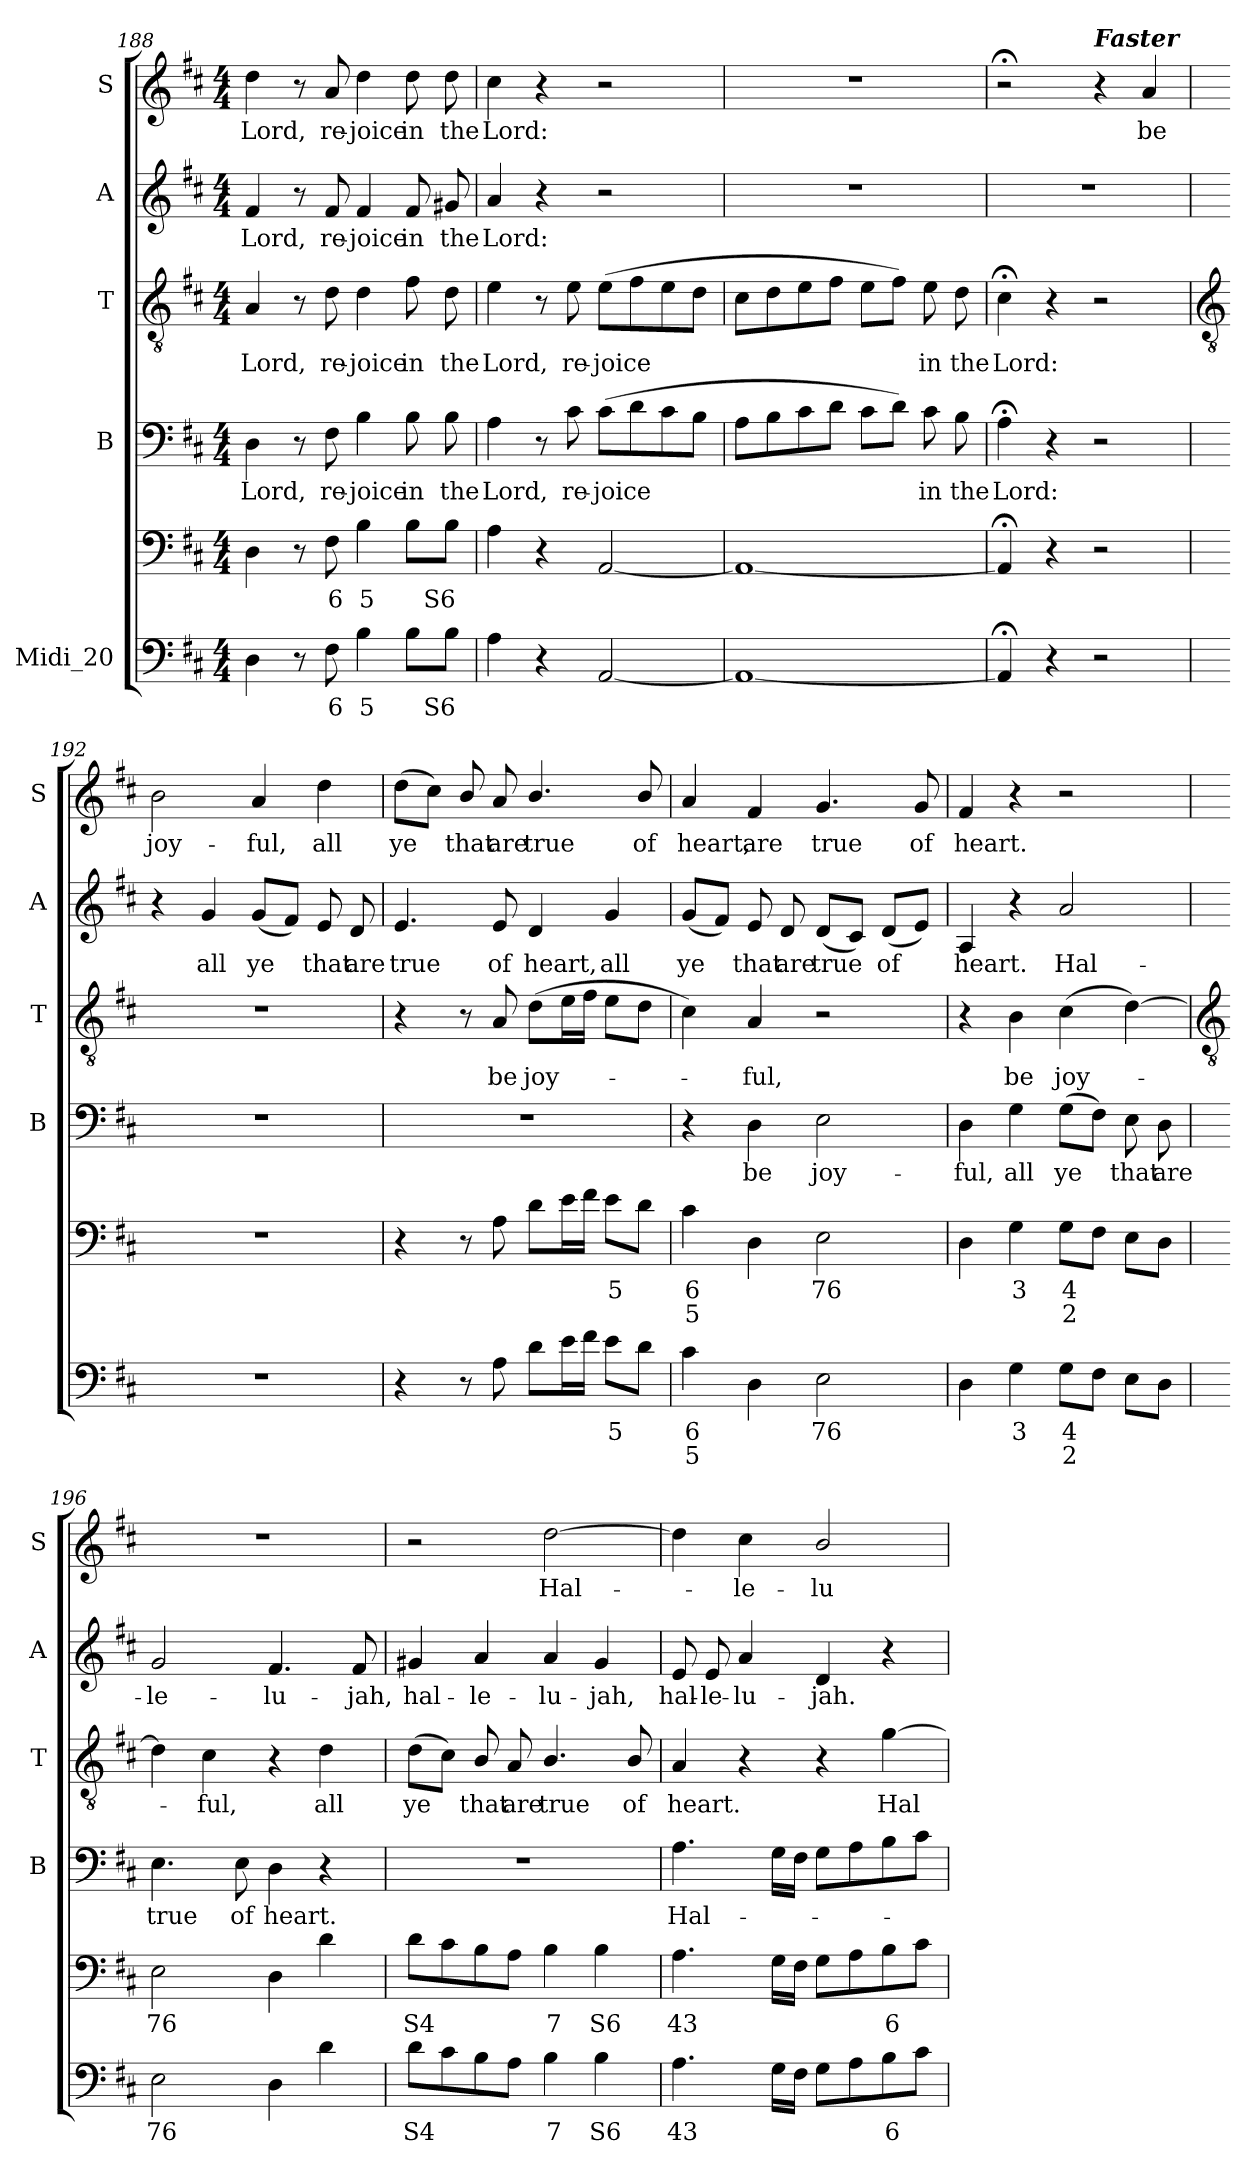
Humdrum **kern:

**kern	**text	**text	**kern	**text	**text	**kern	**text	**kern	**text	**kern	**text	**kern	**text
*part5	*part5	*part5	*part5	*part5	*part5	*part4	*part4	*part3	*part3	*part2	*part2	*part1	*part1
*staff6	*staff6	*staff6	*staff5	*staff5	*staff5	*staff4	*staff4	*staff3	*staff3	*staff2	*staff2	*staff1	*staff1
*I"Midi_20	*	*	*	*	*	*I"B	*	*I"T	*	*I"A	*	*I"S	*
*	*	*	*	*	*	*I'B	*	*I'T	*	*I'A	*	*I'S	*
!!LO:LB:g=z
*clefF4	*	*	*clefF4	*	*	*clefF4	*	*clefGv2	*	*clefG2	*	*clefG2	*
*k[f#c#]	*	*	*k[f#c#]	*	*	*k[f#c#]	*	*k[f#c#]	*	*k[f#c#]	*	*k[f#c#]	*
*D:	*	*	*D:	*	*	*D:	*	*D:	*	*D:	*	*D:	*
*M4/4	*	*	*M4/4	*	*	*M4/4	*	*M4/4	*	*M4/4	*	*M4/4	*
=188	=188	=188	=188	=188	=188	=188	=188	=188	=188	=188	=188	=188	=188
!	!	!	!	!	!	!	!LO:LY:b	!	!LO:LY:b	!	!LO:LY:b	!	!LO:LY:b
4D	.	.	4D	.	.	4D	Lord,	4A	Lord,	4f#	Lord,	4dd	Lord,
8r	.	.	8r	.	.	8r	.	8r	.	8r	.	8r	.
!	!LO:LY:b	!	!	!LO:LY:b	!	!	!LO:LY:b	!	!LO:LY:b	!	!LO:LY:b	!	!LO:LY:b
8F#	6	.	8F#	6	.	8F#	re-	8d	re-	8f#	re-	8a	re-
!	!LO:LY:b	!	!	!LO:LY:b	!	!	!LO:LY:b	!	!LO:LY:b	!	!LO:LY:b	!	!LO:LY:b
4B	5	.	4B	5	.	4B	-joice	4d	-joice	4f#	-joice	4dd	-joice
!	!	!	!	!	!	!	!LO:LY:b	!	!LO:LY:b	!	!LO:LY:b	!	!LO:LY:b
8BL	.	.	8BL	.	.	8B	in	8f#	in	8f#	in	8dd	in
!	!LO:LY:b	!	!	!LO:LY:b	!	!	!LO:LY:b	!	!LO:LY:b	!	!LO:LY:b	!	!LO:LY:b
8BJ	S6	.	8BJ	S6	.	8B	the	8d	the	8g#X	the	8dd	the
=189	=189	=189	=189	=189	=189	=189	=189	=189	=189	=189	=189	=189	=189
!	!	!	!	!	!	!	!LO:LY:b	!	!LO:LY:b	!	!LO:LY:b	!	!LO:LY:b
4A	.	.	4A	.	.	4A	Lord,	4e	Lord,	4a	Lord:	4cc#	Lord:
4r	.	.	4r	.	.	8r	.	8r	.	4r	.	4r	.
!	!	!	!	!	!	!	!LO:LY:b	!	!LO:LY:b	!	!	!	!
.	.	.	.	.	.	8c#	re-	8e	re-	.	.	.	.
!	!	!	!	!	!	!	!LO:LY:b	!	!LO:LY:b	!	!	!	!
[2AA	.	.	[2AA	.	.	(>8c#L	-joice	(>8eL	-joice	2r	.	2r	.
.	.	.	.	.	.	8d	.	8f#	.	.	.	.	.
.	.	.	.	.	.	8c#	.	8e	.	.	.	.	.
.	.	.	.	.	.	8BJ	.	8dJ	.	.	.	.	.
=190	=190	=190	=190	=190	=190	=190	=190	=190	=190	=190	=190	=190	=190
1AA_	.	.	1AA_	.	.	8AL	.	8c#L	.	1r	.	1r	.
.	.	.	.	.	.	8B	.	8d	.	.	.	.	.
.	.	.	.	.	.	8c#	.	8e	.	.	.	.	.
.	.	.	.	.	.	8dJ	.	8f#J	.	.	.	.	.
.	.	.	.	.	.	8c#L	.	8eL	.	.	.	.	.
.	.	.	.	.	.	8dJ)	.	8f#J)	.	.	.	.	.
!	!	!	!	!	!	!	!LO:LY:b	!	!LO:LY:b	!	!	!	!
.	.	.	.	.	.	8c#	in	8e	in	.	.	.	.
!	!	!	!	!	!	!	!LO:LY:b	!	!LO:LY:b	!	!	!	!
.	.	.	.	.	.	8B	the	8d	the	.	.	.	.
=191	=191	=191	=191	=191	=191	=191	=191	=191	=191	=191	=191	=191	=191
!	!	!	!	!	!	!	!LO:LY:b	!	!LO:LY:b	!	!	!	!
4AA;]	.	.	4AA;]	.	.	4A;<	Lord:	4c#;<	Lord:	1r	.	2r;<	.
4r	.	.	4r	.	.	4r	.	4r	.	.	.	.	.
!	!	!	!	!	!	!	!	!	!	!	!	!LO:TX:a:Bi:t=Faster	!
2r	.	.	2r	.	.	2r	.	2r	.	.	.	4r	.
!	!	!	!	!	!	!	!	!	!	!	!	!	!LO:LY:b
.	.	.	.	.	.	.	.	.	.	.	.	4a	be
!!LO:LB:g=z
=192	=192	=192	=192	=192	=192	=192	=192	=192	=192	=192	=192	=192	=192
*	*	*	*	*	*	*	*	*clefGv2	*	*	*	*	*
!	!	!	!	!	!	!	!	!	!	!	!	!	!LO:LY:b
1r	.	.	1r	.	.	1r	.	1r	.	4r	.	2b	joy-
!	!	!	!	!	!	!	!	!	!	!	!LO:LY:b	!	!
.	.	.	.	.	.	.	.	.	.	4g	all	.	.
!	!	!	!	!	!	!	!	!	!	!	!LO:LY:b	!	!LO:LY:b
.	.	.	.	.	.	.	.	.	.	(<8gL	ye	4a	-ful,
.	.	.	.	.	.	.	.	.	.	8f#J)	.	.	.
!	!	!	!	!	!	!	!	!	!	!	!LO:LY:b	!	!LO:LY:b
.	.	.	.	.	.	.	.	.	.	8e	that	4dd	all
!	!	!	!	!	!	!	!	!	!	!	!LO:LY:b	!	!
.	.	.	.	.	.	.	.	.	.	8d	are	.	.
=193	=193	=193	=193	=193	=193	=193	=193	=193	=193	=193	=193	=193	=193
!	!	!	!	!	!	!	!	!	!	!	!LO:LY:b	!	!LO:LY:b
4r	.	.	4r	.	.	1r	.	4r	.	4.e	true	(>8ddL	ye
.	.	.	.	.	.	.	.	.	.	.	.	8cc#J)	.
!	!	!	!	!	!	!	!	!	!	!	!	!	!LO:LY:b
8r	.	.	8r	.	.	.	.	8r	.	.	.	8b/	that
!	!	!	!	!	!	!	!	!	!LO:LY:b	!	!LO:LY:b	!	!LO:LY:b
8A	.	.	8A	.	.	.	.	8A	be	8e	of	8a	are
!	!	!	!	!	!	!	!	!	!LO:LY:b	!	!LO:LY:b	!	!LO:LY:b
8dL	.	.	8dL	.	.	.	.	(>8dL	joy-	4d	heart,	4.b/	true
16eL	.	.	16eL	.	.	.	.	16eL	.	.	.	.	.
16f#JJ	.	.	16f#JJ	.	.	.	.	16f#JJ	.	.	.	.	.
!	!LO:LY:b	!	!	!LO:LY:b	!	!	!	!	!	!	!LO:LY:b	!	!
8eL	5	.	8eL	5	.	.	.	8eL	.	4g	all	.	.
!	!	!	!	!	!	!	!	!	!	!	!	!	!LO:LY:b
8dJ	.	.	8dJ	.	.	.	.	8dJ	.	.	.	8b/	of
=194	=194	=194	=194	=194	=194	=194	=194	=194	=194	=194	=194	=194	=194
!	!LO:LY:b	!LO:LY:b	!	!LO:LY:b	!LO:LY:b	!	!	!	!	!	!LO:LY:b	!	!LO:LY:b
4c#	6	5	4c#	6	5	4r	.	4c#)	.	(<8gL	ye	4a	heart,
.	.	.	.	.	.	.	.	.	.	8f#J)	.	.	.
!	!	!	!	!	!	!	!LO:LY:b	!	!LO:LY:b	!	!LO:LY:b	!	!LO:LY:b
4D	.	.	4D	.	.	4D	be	4A	ful,	8e	that	4f#	are
!	!	!	!	!	!	!	!	!	!	!	!LO:LY:b	!	!
.	.	.	.	.	.	.	.	.	.	8d	are	.	.
!	!LO:LY:b	!	!	!LO:LY:b	!	!	!LO:LY:b	!	!	!	!LO:LY:b	!	!LO:LY:b
2E	76	.	2E	76	.	2E	joy-	2r	.	(<8dL	true	4.g	true
.	.	.	.	.	.	.	.	.	.	8c#J)	.	.	.
!	!	!	!	!	!	!	!	!	!	!	!LO:LY:b	!	!
.	.	.	.	.	.	.	.	.	.	(<8dL	of	.	.
!	!	!	!	!	!	!	!	!	!	!	!	!	!LO:LY:b
.	.	.	.	.	.	.	.	.	.	8eJ)	.	8g	of
=195	=195	=195	=195	=195	=195	=195	=195	=195	=195	=195	=195	=195	=195
!	!	!	!	!	!	!	!LO:LY:b	!	!	!	!LO:LY:b	!	!LO:LY:b
4D	.	.	4D	.	.	4D	-ful,	4r	.	4A	heart.	4f#	heart.
!	!LO:LY:b	!	!	!LO:LY:b	!	!	!LO:LY:b	!	!LO:LY:b	!	!	!	!
4G	3	.	4G	3	.	4G	all	4B	be	4r	.	4r	.
!	!LO:LY:b	!LO:LY:b	!	!LO:LY:b	!LO:LY:b	!	!LO:LY:b	!	!LO:LY:b	!	!LO:LY:b	!	!
8GL	4	2	8GL	4	2	(>8GL	ye	(>4c#	joy-	2a	Hal-	2r	.
8F#J	.	.	8F#J	.	.	8F#J)	.	.	.	.	.	.	.
!	!	!	!	!	!	!	!LO:LY:b	!	!	!	!	!	!
8EL	.	.	8EL	.	.	8E	that	[4d)	.	.	.	.	.
!	!	!	!	!	!	!	!LO:LY:b	!	!	!	!	!	!
8DJ	.	.	8DJ	.	.	8D	are	.	.	.	.	.	.
!!LO:LB:g=z
=196	=196	=196	=196	=196	=196	=196	=196	=196	=196	=196	=196	=196	=196
*	*	*	*	*	*	*	*	*clefGv2	*	*	*	*	*
!	!LO:LY:b	!	!	!LO:LY:b	!	!	!LO:LY:b	!	!	!	!LO:LY:b	!	!
2E	76	.	2E	76	.	4.E	true	4d]	.	2g	-le-	1r	.
!	!	!	!	!	!	!	!	!	!LO:LY:b	!	!	!	!
.	.	.	.	.	.	.	.	4c#	ful,	.	.	.	.
!	!	!	!	!	!	!	!LO:LY:b	!	!	!	!	!	!
.	.	.	.	.	.	8E	of	.	.	.	.	.	.
!	!	!	!	!	!	!	!LO:LY:b	!	!	!	!LO:LY:b	!	!
4D	.	.	4D	.	.	4D	heart.	4r	.	4.f#	-lu-	.	.
!	!	!	!	!	!	!	!	!	!LO:LY:b	!	!	!	!
4d	.	.	4d	.	.	4r	.	4d	all	.	.	.	.
!	!	!	!	!	!	!	!	!	!	!	!LO:LY:b	!	!
.	.	.	.	.	.	.	.	.	.	8f#	-jah,	.	.
=197	=197	=197	=197	=197	=197	=197	=197	=197	=197	=197	=197	=197	=197
!	!LO:LY:b	!	!	!LO:LY:b	!	!	!	!	!LO:LY:b	!	!LO:LY:b	!	!
8dL	S4	.	8dL	S4	.	1r	.	(>8dL	ye	4g#X	hal-	2r	.
8c#	.	.	8c#	.	.	.	.	8c#J)	.	.	.	.	.
!	!	!	!	!	!	!	!	!	!LO:LY:b	!	!LO:LY:b	!	!
8B	.	.	8B	.	.	.	.	8B/	that	4a	-le-	.	.
!	!	!	!	!	!	!	!	!	!LO:LY:b	!	!	!	!
8AJ	.	.	8AJ	.	.	.	.	8A	are	.	.	.	.
!	!LO:LY:b	!	!	!LO:LY:b	!	!	!	!	!LO:LY:b	!	!LO:LY:b	!	!LO:LY:b
4B	7	.	4B	7	.	.	.	4.B/	true	4a	-lu-	[2dd	Hal-
!	!LO:LY:b	!	!	!LO:LY:b	!	!	!	!	!	!	!LO:LY:b	!	!
4B	S6	.	4B	S6	.	.	.	.	.	4g#	-jah,	.	.
!	!	!	!	!	!	!	!	!	!LO:LY:b	!	!	!	!
.	.	.	.	.	.	.	.	8B/	of	.	.	.	.
=198	=198	=198	=198	=198	=198	=198	=198	=198	=198	=198	=198	=198	=198
!	!LO:LY:b	!	!	!LO:LY:b	!	!	!LO:LY:b	!	!LO:LY:b	!	!LO:LY:b	!	!
4.A	43	.	4.A	43	.	4.A	Hal-	4A	heart.	8e	hal-	4dd]	.
!	!	!	!	!	!	!	!	!	!	!	!LO:LY:b	!	!
.	.	.	.	.	.	.	.	.	.	8e	-le-	.	.
!	!	!	!	!	!	!	!	!	!	!	!LO:LY:b	!	!LO:LY:b
.	.	.	.	.	.	.	.	4r	.	4a	-lu-	4cc#	le-
16GLL	.	.	16GLL	.	.	16GLL	.	.	.	.	.	.	.
16F#JJ	.	.	16F#JJ	.	.	16F#JJ	.	.	.	.	.	.	.
!	!	!	!	!	!	!	!	!	!	!	!LO:LY:b	!	!LO:LY:b
8GL	.	.	8GL	.	.	8GL	.	4r	.	4d	-jah.	2b/	-lu-
8A	.	.	8A	.	.	8A	.	.	.	.	.	.	.
!	!LO:LY:b	!	!	!LO:LY:b	!	!	!	!	!LO:LY:b	!	!	!	!
8B	6	.	8B	6	.	8B	.	[4g	Hal-	4r	.	.	.
8c#J	.	.	8c#J	.	.	8c#J	.	.	.	.	.	.	.
=	=	=	=	=	=	=	=	=	=	=	=	=	=
*-	*-	*-	*-	*-	*-	*-	*-	*-	*-	*-	*-	*-	*-
